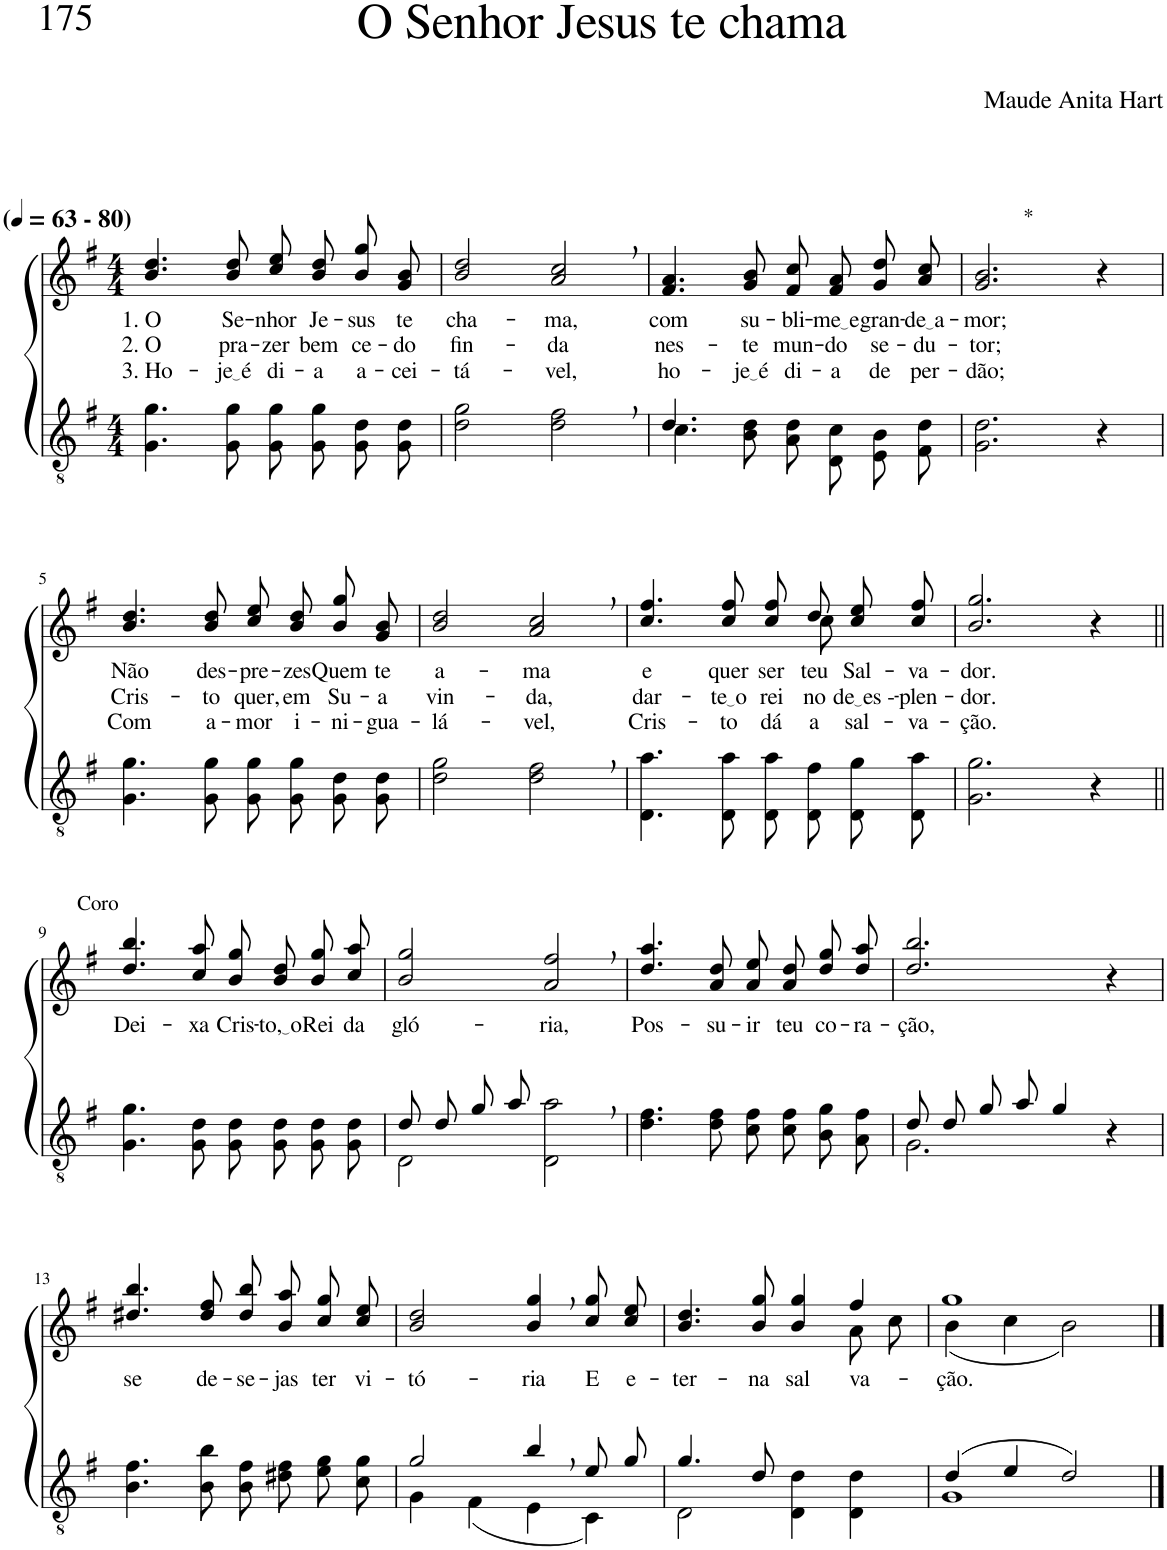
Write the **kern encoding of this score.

**kern	**kern	**text	**text	**text
*part2	*part1	*part1	*part1	*part1
*staff2	*staff1	*staff1	*staff1	*staff1
*I"Parte III e IV	*I"Parte I e II	*	*	*
*clefGv2	*clefG2	*	*	*
*Trd4c7	*Trd4c7	*	*	*
*k[f#]	*k[f#]	*	*	*
*M4/4	*M4/4	*	*	*
*MM63	*MM63	*	*	*
=1	=1	=1	=1	=1
!	!LO:TX:a:B:t=(	!	!	!
!	!LO:TX:a:B:t=- 80)	!	!	!
!	!	!LO:LY:b	!LO:LY:b	!LO:LY:b
4.G\ 4.g\	4.b/ 4.dd/	1. O	2. O	3. Ho-
!	!	!LO:LY:b	!LO:LY:b	!LO:LY:b
8G\ 8g\	8b/ 8dd/	Se-	pra-	je é
!	!	!LO:LY:b	!LO:LY:b	!LO:LY:b
8G\ 8g\L	8cc\ 8ee\L	-nhor	-zer	di-
!	!	!LO:LY:b	!LO:LY:b	!LO:LY:b
8G\ 8g\J	8b\ 8dd\J	Je-	bem	-a
!	!	!LO:LY:b	!LO:LY:b	!LO:LY:b
8G\ 8d\L	8b\ 8gg\L	-sus	ce-	a-
!	!	!LO:LY:b	!LO:LY:b	!LO:LY:b
8G\ 8d\J	8g\ 8b\J	te	-do	-cei-
=2	=2	=2	=2	=2
!	!	!LO:LY:b	!LO:LY:b	!LO:LY:b
2d\ 2g\	2b/ 2dd/	cha-	fin-	-tá-
!	!	!LO:LY:b	!LO:LY:b	!LO:LY:b
2d\, 2f#\,	2a/, 2cc/,	-ma,	-da	-vel,
=3	=3	=3	=3	=3
*^	*	*	*	*
!	!	!	!LO:LY:b	!LO:LY:b	!LO:LY:b
4.d/	4.c\	4.f#/ 4.a/	com	nes-	ho-
!	!	!	!LO:LY:b	!LO:LY:b	!LO:LY:b
2ryy	8B\ 8d\	8g/ 8b/	su-	-te	je é
!	!	!	!LO:LY:b	!LO:LY:b	!LO:LY:b
.	8A\ 8d\L	8f#/ 8cc/L	-bli-	mun-	di-
!	!	!	!LO:LY:b	!LO:LY:b	!LO:LY:b
.	8D\ 8c\J	8f#/ 8a/J	me e	-do	-a
!	!	!	!LO:LY:b	!LO:LY:b	!LO:LY:b
.	8E/ 8B/L	8g/ 8dd/L	gran-	se-	de
!	!	!	!LO:LY:b	!LO:LY:b	!LO:LY:b
8ryy	8F#/ 8d/J	8a/ 8cc/J	de a	-du-	per-
=4	=4	=4	=4	=4	=4
!	!	!LO:TX:a:t=*	!	!	!
!	!	!	!LO:LY:b	!LO:LY:b	!LO:LY:b
*v	*v	*	*	*	*
2.G\ 2.d\	2.g/ 2.b/	-mor;	-tor;	-dão;
4r	4r	.	.	.
!!LO:LB:g=z
=5	=5	=5	=5	=5
!	!	!LO:LY:b	!LO:LY:b	!LO:LY:b
4.G\ 4.g\	4.b/ 4.dd/	Não	Cris-	Com
!	!	!LO:LY:b	!LO:LY:b	!LO:LY:b
8G\ 8g\	8b/ 8dd/	des-	-to	a-
!	!	!LO:LY:b	!LO:LY:b	!LO:LY:b
8G\ 8g\L	8cc\ 8ee\L	-pre-	quer,	-mor
!	!	!LO:LY:b	!LO:LY:b	!LO:LY:b
8G\ 8g\J	8b\ 8dd\J	-zes	em	i-
!	!	!LO:LY:b	!LO:LY:b	!LO:LY:b
8G\ 8d\L	8b\ 8gg\L	Quem	Su-	-ni-
!	!	!LO:LY:b	!LO:LY:b	!LO:LY:b
8G\ 8d\J	8g\ 8b\J	te	-a	-gua-
=6	=6	=6	=6	=6
!	!	!LO:LY:b	!LO:LY:b	!LO:LY:b
2d\ 2g\	2b/ 2dd/	a-	vin-	-lá-
!	!	!LO:LY:b	!LO:LY:b	!LO:LY:b
2d\, 2f#\,	2a/, 2cc/,	-ma	-da,	-vel,
=7	=7	=7	=7	=7
!	!	!LO:LY:b	!LO:LY:b	!LO:LY:b
*	*^	*	*	*
4.D\ 4.a\	4.cc/ 4.ff#/	8ryy	e	dar-	Cris-
!	!	!	!LO:LY:b	!LO:LY:b	!LO:LY:b
*	*v	*v	*	*	*
8D\ 8a\	8cc/ 8ff#/	quer	te o	-to
!	!	!LO:LY:b	!LO:LY:b	!LO:LY:b
8D/ 8a/L	8cc\ 8ff#\L	ser	rei-	dá
*	*^	*	*	*
!	!	!	!LO:LY:b	!LO:LY:b	!LO:LY:b
8D/ 8f#/J	8dd\J	8cc\	teu	-no	a
!	!	!	!LO:LY:b	!LO:LY:b	!LO:LY:b
8D\ 8g\L	8cc\ 8ee\L	4ryy	Sal-	de es -	sal-
!	!	!	!LO:LY:b	!LO:LY:b	!LO:LY:b
8D\ 8a\J	8cc\ 8ff#\J	.	-va-	-plen-	-va-
*	*v	*v	*	*	*
=8	=8	=8	=8	=8
!	!	!LO:LY:b	!LO:LY:b	!LO:LY:b
2.G\ 2.g\	2.b/ 2.gg/	-dor.	-dor.	-ção.
4r	4r	.	.	.
!!LO:LB:g=z
=9||	=9||	=9||	=9||	=9||
!	!LO:TX:a:t=Coro	!	!	!
!	!	!LO:LY:b	!	!
4.G\ 4.g\	4.dd/ 4.bb/	Dei-	.	.
!	!	!LO:LY:b	!	!
8G\ 8d\	8cc/ 8aa/	-xa	.	.
!	!	!LO:LY:b	!	!
8G\ 8d\L	8b\ 8gg\L	Cris-	.	.
!	!	!LO:LY:b	!	!
8G\ 8d\J	8b\ 8dd\J	to, o	.	.
!	!	!LO:LY:b	!	!
8G\ 8d\L	8b\ 8gg\L	Rei	.	.
!	!	!LO:LY:b	!	!
8G\ 8d\J	8cc\ 8aa\J	da	.	.
=10	=10	=10	=10	=10
*^	*	*	*	*
!	!	!	!LO:LY:b	!	!
8d/L	2D\	2b/ 2gg/	gló-	.	.
8d/J	.	.	.	.	.
8g/L	.	.	.	.	.
8a/J	.	.	.	.	.
!	!	!	!LO:LY:b	!	!
2ryy	2D\ 2a\	2a/, 2ff#/,	-ria,	.	.
=11	=11	=11	=11	=11	=11
!	!	!	!LO:LY:b	!	!
*v	*v	*	*	*	*
4.d\ 4.f#\	4.dd/ 4.aa/	Pos-	.	.
!	!	!LO:LY:b	!	!
8d\ 8f#\	8a/ 8dd/	-su-	.	.
!	!	!LO:LY:b	!	!
8c\ 8f#\L	8a\ 8ee\L	-ir	.	.
!	!	!LO:LY:b	!	!
8c\ 8f#\J	8a\ 8dd\J	teu	.	.
!	!	!LO:LY:b	!	!
8B\ 8g\L	8dd\ 8gg\L	co-	.	.
!	!	!LO:LY:b	!	!
8A\ 8f#\J	8dd\ 8aa\J	-ra-	.	.
=12	=12	=12	=12	=12
*^	*	*	*	*
!	!	!	!LO:LY:b	!	!
8d/L	2.G\	2.dd/ 2.bb/	-ção,	.	.
8d/J	.	.	.	.	.
8g/L	.	.	.	.	.
8a/J	.	.	.	.	.
4g/	.	.	.	.	.
4r	4ryy	4r	.	.	.
!!LO:LB:g=z
=13	=13	=13	=13	=13	=13
!	!	!	!LO:LY:b	!	!
*v	*v	*	*	*	*
4.B\ 4.f#\	4.dd#X/ 4.bb/	se	.	.
!	!	!LO:LY:b	!	!
8B\ 8b\	8dd#/ 8ff#/	de-	.	.
!	!	!LO:LY:b	!	!
8B\ 8f#\L	8dd#\ 8bb\L	-se-	.	.
!	!	!LO:LY:b	!	!
8d#X\ 8f#\J	8b\ 8aa\J	-jas	.	.
!	!	!LO:LY:b	!	!
8e\ 8g\L	8cc\ 8gg\L	ter	.	.
!	!	!LO:LY:b	!	!
8c\ 8g\J	8cc\ 8ee\J	vi-	.	.
=14	=14	=14	=14	=14
*^	*	*	*	*
!	!	!	!LO:LY:b	!	!
2g/	4G\	2b/ 2dd/	-tó-	.	.
.	(4F#\	.	.	.	.
!	!	!	!LO:LY:b	!	!
4b,/	4E\	4b/, 4gg/,	-ria	.	.
!	!	!	!LO:LY:b	!	!
8e/L	4C\)	8cc\ 8gg\L	E	.	.
!	!	!	!LO:LY:b	!	!
8g/J	.	8cc\ 8ee\J	e-	.	.
=15	=15	=15	=15	=15	=15
!	!	!	!LO:LY:b	!	!
*	*	*^	*	*	*
4.g/	2D\	4.b/ 4.dd/	2.ryy	-ter-	.	.
!	!	!	!	!LO:LY:b	!	!
8d/	.	8b/ 8gg/	.	-na	.	.
!	!	!	!	!LO:LY:b	!	!
2ryy	4D\ 4d\	4b/ 4gg/	.	sal-	.	.
!	!	!	!	!LO:LY:b	!	!
.	4D\ 4d\	4ff#/	8a\L	-va-	.	.
.	.	.	8cc\J	.	.	.
=16	=16	=16	=16	=16	=16	=16
!	!	!	!	!LO:LY:b	!	!
(4d/	1G	1gg	(4b\	-ção.	.	.
4e/	.	.	4cc\	.	.	.
2d/)	.	.	2b\)	.	.	.
*v	*v	*	*	*	*	*
*	*v	*v	*	*	*
==	==	==	==	==
*-	*-	*-	*-	*-
